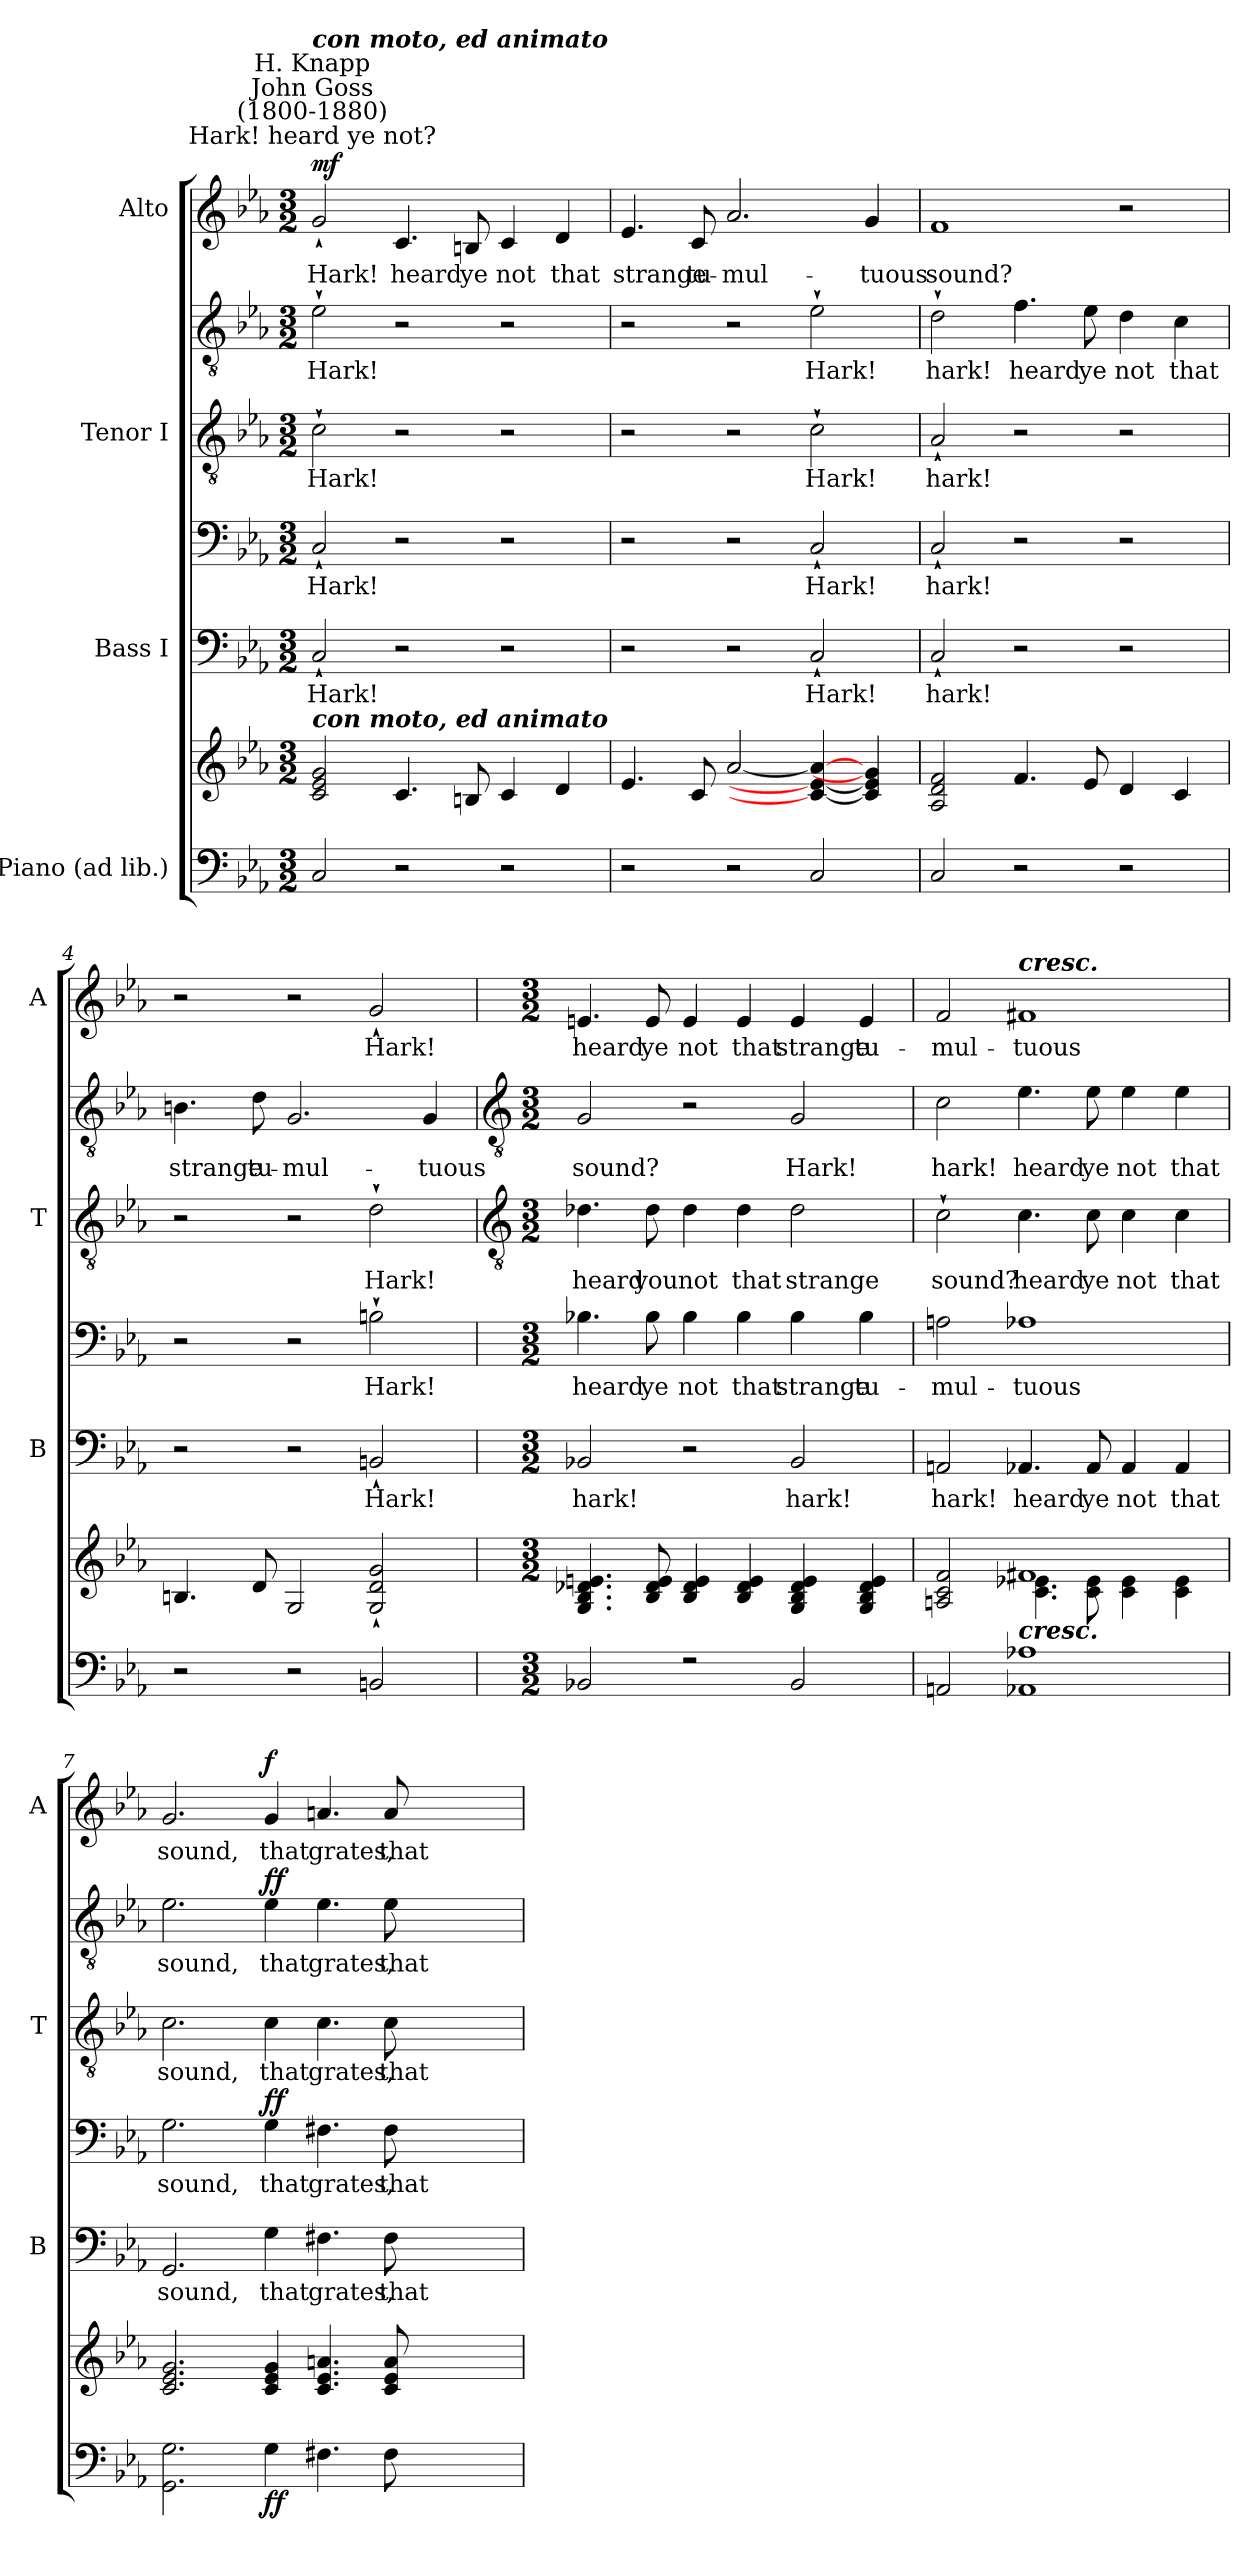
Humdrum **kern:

**kern	**kern	**dynam	**kern	**text	**kern	**text	**dynam	**kern	**text	**kern	**text	**dynam	**kern	**text	**dynam
*part4	*part4	*part4	*part3	*part3	*part3	*part3	*part3	*part2	*part2	*part2	*part2	*part2	*part1	*part1	*part1
*staff7	*staff6	*staff6/7	*staff5	*staff5	*staff4	*staff4	*staff4/5	*staff3	*staff3	*staff2	*staff2	*staff2/3	*staff1	*staff1	*staff1
*I"Piano (ad lib.)	*	*	*I"Bass I	*	*	*	*	*I"Tenor I	*	*	*	*	*I"Alto	*	*
*	*	*	*I'B	*	*	*	*	*I'T	*	*	*	*	*I'A	*	*
*clefF4	*clefG2	*	*clefF4	*	*clefF4	*	*	*clefGv2	*	*clefGv2	*	*	*clefG2	*	*
*k[b-e-a-]	*k[b-e-a-]	*	*k[b-e-a-]	*	*k[b-e-a-]	*	*	*k[b-e-a-]	*	*k[b-e-a-]	*	*	*k[b-e-a-]	*	*
*E-:	*E-:	*	*E-:	*	*E-:	*	*	*E-:	*	*E-:	*	*	*E-:	*	*
*M3/2	*M3/2	*	*M3/2	*	*M3/2	*	*	*M3/2	*	*M3/2	*	*	*M3/2	*	*
*MM168	*MM168	*	*MM168	*	*MM168	*	*	*MM168	*	*MM168	*	*	*MM168	*	*
=1	=1	=1	=1	=1	=1	=1	=1	=1	=1	=1	=1	=1	=1	=1	=1
!	!	!	!	!	!	!	!	!	!	!	!	!	!LO:TX:a:cj:t=Hark! heard ye not?	!	!
!	!	!	!	!	!	!	!	!	!	!	!	!	!LO:TX:a:cj:t=John Goss\n(1800-1880)	!	!
!	!	!	!	!	!	!	!	!	!	!	!	!	!LO:TX:a:cj:t=H. Knapp	!	!
!	!	!	!	!	!	!	!	!	!	!	!	!	!LO:TX:a:Bi:t=con moto, ed animato	!	!
!	!LO:TX:a:Bi:t=con moto, ed animato	!	!	!	!	!	!	!	!	!	!	!	!	!	!
!	!	!LO:DY:b=2	!	!LO:LY:b	!	!LO:LY:b	!	!	!LO:LY:b	!	!LO:LY:b	!	!	!LO:LY:b	!
!	!	!LO:DY:n=1:b	!	!	!	!	!LO:DY:b=2	!	!	!	!	!	!	!	!
!	!	!	!	!	!	!	!LO:DY:n=1:b	!	!	!	!	!LO:DY:b=2	!	!	!
!	!	!	!	!	!	!	!	!	!	!	!	!LO:DY:n=1:b	!	!	!LO:DY:b
2C	2c 2e- 2g	mf mf	2C`	Hark!	2C`	Hark!	mf mf	2c`	Hark!	2e-`	Hark!	mf mf	2g`	Hark!	mf
!	!	!	!	!	!	!	!	!	!	!	!	!	!	!LO:LY:b	!
2r	4.c	.	2r	.	2r	.	.	2r	.	2r	.	.	4.c	heard	.
!	!	!	!	!	!	!	!	!	!	!	!	!	!	!LO:LY:b	!
.	8Bn	.	.	.	.	.	.	.	.	.	.	.	8Bn	ye	.
!	!	!	!	!	!	!	!	!	!	!	!	!	!	!LO:LY:b	!
2r	4c	.	2r	.	2r	.	.	2r	.	2r	.	.	4c	not	.
!	!	!	!	!	!	!	!	!	!	!	!	!	!	!LO:LY:b	!
.	4d	.	.	.	.	.	.	.	.	.	.	.	4d	that	.
=2	=2	=2	=2	=2	=2	=2	=2	=2	=2	=2	=2	=2	=2	=2	=2
!	!	!	!	!	!	!	!	!	!	!	!	!	!	!LO:LY:b	!
2r	4.e-	.	2r	.	2r	.	.	2r	.	2r	.	.	4.e-	strange	.
!	!	!	!	!	!	!	!	!	!	!	!	!	!	!LO:LY:b	!
.	8c	.	.	.	.	.	.	.	.	.	.	.	8c	tu-	.
!	!	!	!	!	!	!	!	!	!	!	!	!	!	!LO:LY:b	!
2r	[2a-	.	2r	.	2r	.	.	2r	.	2r	.	.	2.a-	-mul-	.
!	!	!	!	!LO:LY:b	!	!LO:LY:b	!	!	!LO:LY:b	!	!LO:LY:b	!	!	!	!
2C	4c_ 4e-_ 4a-_	.	2C`	Hark!	2C`	Hark!	.	2c`	Hark!	2e-`	Hark!	.	.	.	.
!	!	!	!	!	!	!	!	!	!	!	!	!	!	!LO:LY:b	!
.	4c] 4e-] 4g]	.	.	.	.	.	.	.	.	.	.	.	4g	-tuous	.
=3	=3	=3	=3	=3	=3	=3	=3	=3	=3	=3	=3	=3	=3	=3	=3
!	!	!	!	!LO:LY:b	!	!LO:LY:b	!	!	!LO:LY:b	!	!LO:LY:b	!	!	!LO:LY:b	!
2C	2A- 2d 2f	.	2C`	hark!	2C`	hark!	.	2A-`	hark!	2d`	hark!	.	1f	sound?	.
!	!	!	!	!	!	!	!	!	!	!	!LO:LY:b	!	!	!	!
2r	4.f	.	2r	.	2r	.	.	2r	.	4.f	heard	.	.	.	.
!	!	!	!	!	!	!	!	!	!	!	!LO:LY:b	!	!	!	!
.	8e-	.	.	.	.	.	.	.	.	8e-	ye	.	.	.	.
!	!	!	!	!	!	!	!	!	!	!	!LO:LY:b	!	!	!	!
2r	4d	.	2r	.	2r	.	.	2r	.	4d	not	.	2r	.	.
!	!	!	!	!	!	!	!	!	!	!	!LO:LY:b	!	!	!	!
.	4c	.	.	.	.	.	.	.	.	4c	that	.	.	.	.
=4	=4	=4	=4	=4	=4	=4	=4	=4	=4	=4	=4	=4	=4	=4	=4
!	!	!	!	!	!	!	!	!	!	!	!LO:LY:b	!	!	!	!
2r	4.Bn	.	2r	.	2r	.	.	2r	.	4.Bn	strange	.	2r	.	.
!	!	!	!	!	!	!	!	!	!	!	!LO:LY:b	!	!	!	!
.	8d	.	.	.	.	.	.	.	.	8d	tu-	.	.	.	.
!	!	!	!	!	!	!	!	!	!	!	!LO:LY:b	!	!	!	!
2r	2G	.	2r	.	2r	.	.	2r	.	2.G	-mul-	.	2r	.	.
!	!	!	!	!LO:LY:b	!	!LO:LY:b	!	!	!LO:LY:b	!	!	!	!	!LO:LY:b	!
2BBn	2G` 2d` 2g`	.	2BBn`	Hark!	2Bn`	Hark!	.	2d`	Hark!	.	.	.	2g`	Hark!	.
!	!	!	!	!	!	!	!	!	!	!	!LO:LY:b	!	!	!	!
.	.	.	.	.	.	.	.	.	.	4G	-tuous	.	.	.	.
!!LO:LB:g=z
=5	=5	=5	=5	=5	=5	=5	=5	=5	=5	=5	=5	=5	=5	=5	=5
*	*	*	*	*	*	*	*	*clefGv2	*	*clefGv2	*	*	*	*	*
*M3/2	*M3/2	*	*M3/2	*	*M3/2	*	*	*M3/2	*	*M3/2	*	*	*M3/2	*	*
*^	*^	*	*	*	*	*	*	*	*	*	*	*	*	*	*
!	!LO:N:vis=1	!	!LO:N:vis=1	!	!	!LO:LY:b	!	!LO:LY:b	!	!	!LO:LY:b	!	!LO:LY:b	!	!	!LO:LY:b	!
2BB-X	1.ryy	4.G 4.B- 4.d-X 4.en	1.ryy	.	2BB-X	-hark!	4.B-X	heard	.	4.d-X	heard	2G	sound?	.	4.en	heard	.
!	!	!	!	!	!	!	!	!LO:LY:b	!	!	!LO:LY:b	!	!	!	!	!LO:LY:b	!
.	.	8B- 8d- 8e	.	.	.	.	8B-	ye	.	8d-	you	.	.	.	8e	ye	.
!	!	!	!	!	!	!	!	!LO:LY:b	!	!	!LO:LY:b	!	!	!	!	!LO:LY:b	!
2r	.	4B- 4d- 4e	.	.	2r	.	4B-	not	.	4d-	not	2r	.	.	4e	not	.
!	!	!	!	!	!	!	!	!LO:LY:b	!	!	!LO:LY:b	!	!	!	!	!LO:LY:b	!
.	.	4B- 4d- 4e	.	.	.	.	4B-	that	.	4d-	that	.	.	.	4e	that	.
!	!	!	!	!	!	!LO:LY:b	!	!LO:LY:b	!	!	!LO:LY:b	!	!LO:LY:b	!	!	!LO:LY:b	!
2BB-	.	4G 4B- 4d- 4e	.	.	2BB-	hark!	4B-	strange	.	2d-	strange	2G	Hark!	.	4e	strange	.
!	!	!	!	!	!	!	!	!LO:LY:b	!	!	!	!	!	!	!	!LO:LY:b	!
.	.	4G 4B- 4d- 4e	.	.	.	.	4B-	tu-	.	.	.	.	.	.	4e	tu-	.
=6	=6	=6	=6	=6	=6	=6	=6	=6	=6	=6	=6	=6	=6	=6	=6	=6	=6
!	!LO:N:vis=1	!	!	!	!	!LO:LY:b	!	!LO:LY:b	!	!	!LO:LY:b	!	!LO:LY:b	!	!	!LO:LY:b	!
2AAn	1.ryy	2An 2c 2f	2ryy	.	2AAn	hark!	2An	mul-	.	2c`	sound?	2c	hark!	.	2f	-mul-	.
!	!	!	!	!	!	!	!	!	!	!	!	!	!	!	!LO:TX:a:Bi:t=cresc.	!	!
!	!	!LO:TX:b:Bi:t=cresc.	!	!	!	!	!	!	!	!	!	!	!	!	!	!	!
!	!	!	!	!	!	!LO:LY:b	!	!LO:LY:b	!	!	!LO:LY:b	!	!LO:LY:b	!	!	!LO:LY:b	!
1AA-X 1A-X	.	1f#X	4.c\ 4.e-X\	.	4.AA-X	heard	1A-X	-tuous	.	4.c	heard	4.e-	heard	.	1f#X	-tuous	.
!	!	!	!	!	!	!LO:LY:b	!	!	!	!	!LO:LY:b	!	!LO:LY:b	!	!	!	!
.	.	.	8c\ 8e-\	.	8AA-	ye	.	.	.	8c	ye	8e-	ye	.	.	.	.
!	!	!	!	!	!	!LO:LY:b	!	!	!	!	!LO:LY:b	!	!LO:LY:b	!	!	!	!
.	.	.	4c\ 4e-\	.	4AA-	not	.	.	.	4c	not	4e-	not	.	.	.	.
!	!	!	!	!	!	!LO:LY:b	!	!	!	!	!LO:LY:b	!	!LO:LY:b	!	!	!	!
.	.	.	4c\ 4e-\	.	4AA-	that	.	.	.	4c	that	4e-	that	.	.	.	.
=7	=7	=7	=7	=7	=7	=7	=7	=7	=7	=7	=7	=7	=7	=7	=7	=7	=7
!LO:N:vis=1	!	!	!	!	!	!LO:LY:b	!	!LO:LY:b	!	!	!LO:LY:b	!	!LO:LY:b	!	!	!LO:LY:b	!
1.ryy	2.GG\ 2.G\	2.c 2.e- 2.g	1.ryy	.	2.GG	sound,	2.G	sound,	.	2.c	sound,	2.e-	sound,	.	2.g	sound,	.
!	!	!	!	!LO:DY:b=2	!	!LO:LY:b	!	!LO:LY:b	!	!	!LO:LY:b	!	!LO:LY:b	!	!	!LO:LY:b	!
!	!	!	!	!LO:DY:n=1:b	!	!	!	!	!LO:DY:b=2	!	!	!	!	!	!	!	!
!	!	!	!	!	!	!	!	!	!LO:DY:n=1:b	!	!	!	!	!LO:DY:b=2	!	!	!
!	!	!	!	!	!	!	!	!	!	!	!	!	!	!LO:DY:n=1:b	!	!	!LO:DY:b
.	4G\	4c 4e- 4g	.	f f	4G	that	4G	that	f f	4c	that	4e-	that	f f	4g	that	f
!	!	!	!	!	!	!LO:LY:b	!	!LO:LY:b	!	!	!LO:LY:b	!	!LO:LY:b	!	!	!LO:LY:b	!
.	4.F#X\	4.c 4.e- 4.an	.	.	4.F#X	grates,	4.F#X	grates,	.	4.c	grates,	4.e-	grates,	.	4.an	grates,	.
!	!	!	!	!	!	!LO:LY:b	!	!LO:LY:b	!	!	!LO:LY:b	!	!LO:LY:b	!	!	!LO:LY:b	!
.	8F#\	8c 8e- 8a	.	.	8F#	that	8F#	that	.	8c	that	8e-	that	.	8a	that	.
2ryy	2ryy	2ryy	4ryy	.	2ryy	.	2ryy	.	.	2ryy	.	2ryy	.	.	2ryy	.	.
.	.	.	4ryy	.	.	.	.	.	.	.	.	.	.	.	.	.	.
*v	*v	*	*	*	*	*	*	*	*	*	*	*	*	*	*	*	*
*	*v	*v	*	*	*	*	*	*	*	*	*	*	*	*	*	*
=	=	=	=	=	=	=	=	=	=	=	=	=	=	=	=
*-	*-	*-	*-	*-	*-	*-	*-	*-	*-	*-	*-	*-	*-	*-	*-
